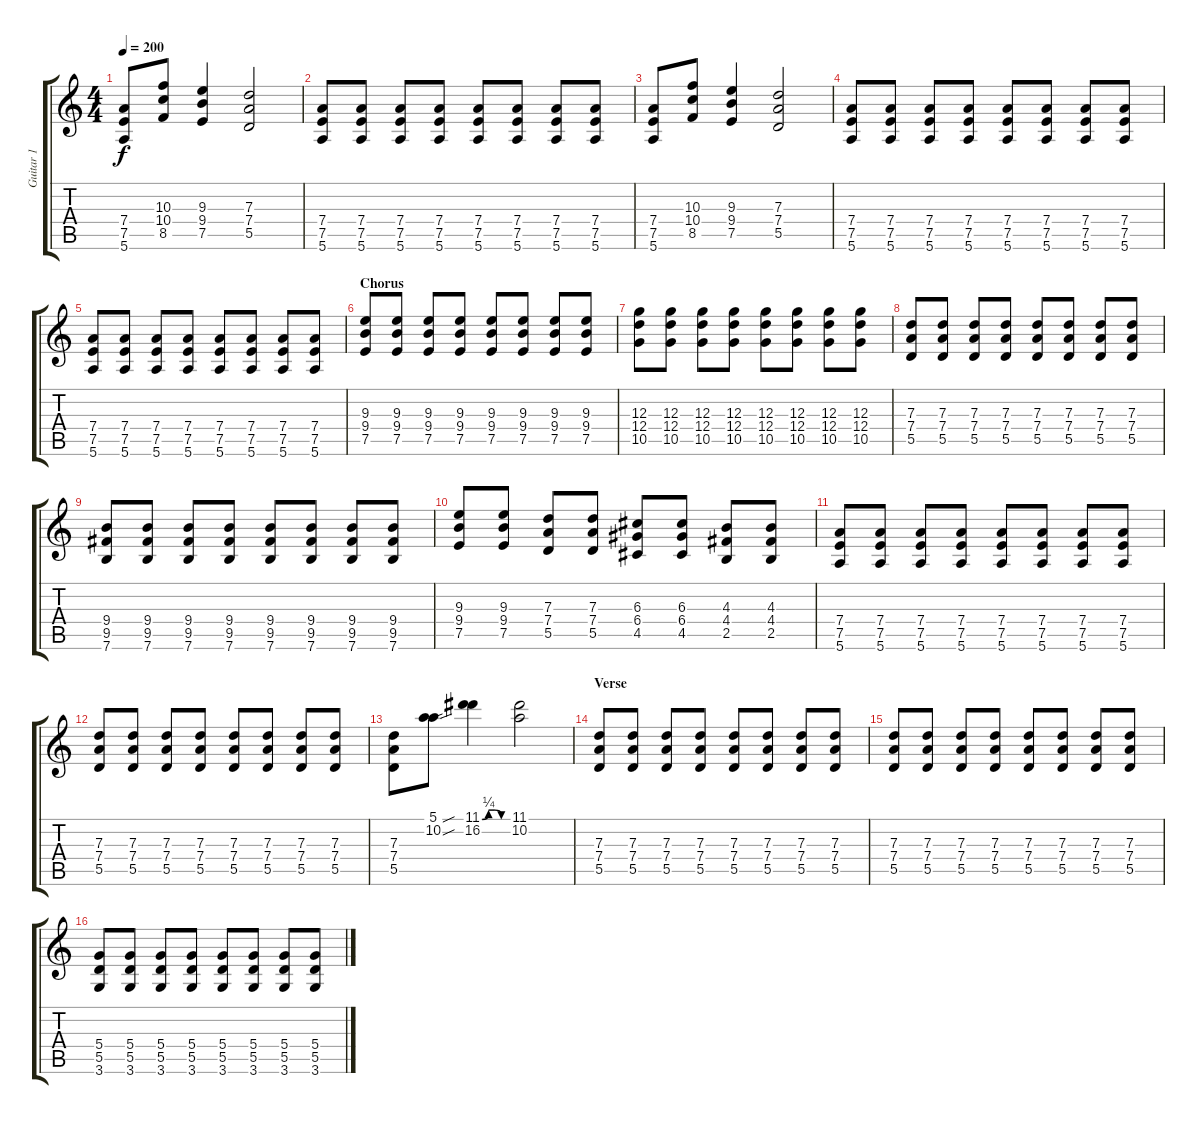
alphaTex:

\track ("Guitar 1" "Guitar 1") {instrument distortionguitar}
\staff {score tabs}
\tuning (E4 B3 G3 D3 A2 E2) {hide}
\ts (4 4)
\tempo 200
\clef g2
\ks c
(7.4 7.5 5.6).8{dy f} (10.3 10.4 8.5).8 (9.3 9.4 7.5).4 (7.3 7.4 5.5).2 |
(7.4 7.5 5.6).8 (7.4 7.5 5.6).8 (7.4 7.5 5.6).8 (7.4 7.5 5.6).8 (7.4 7.5 5.6).8 (7.4 7.5 5.6).8 (7.4 7.5 5.6).8 (7.4 7.5 5.6).8 |
(7.4 7.5 5.6).8 (10.3 10.4 8.5).8 (9.3 9.4 7.5).4 (7.3 7.4 5.5).2 |
(7.4 7.5 5.6).8 (7.4 7.5 5.6).8 (7.4 7.5 5.6).8 (7.4 7.5 5.6).8 (7.4 7.5 5.6).8 (7.4 7.5 5.6).8 (7.4 7.5 5.6).8 (7.4 7.5 5.6).8 |
(7.4 7.5 5.6).8 (7.4 7.5 5.6).8 (7.4 7.5 5.6).8 (7.4 7.5 5.6).8 (7.4 7.5 5.6).8 (7.4 7.5 5.6).8 (7.4 7.5 5.6).8 (7.4 7.5 5.6).8 |
\section ("" "Chorus")
(9.3 9.4 7.5).8 (9.3 9.4 7.5).8 (9.3 9.4 7.5).8 (9.3 9.4 7.5).8 (9.3 9.4 7.5).8 (9.3 9.4 7.5).8 (9.3 9.4 7.5).8 (9.3 9.4 7.5).8 |
(12.3 12.4 10.5).8 (12.3 12.4 10.5).8 (12.3 12.4 10.5).8 (12.3 12.4 10.5).8 (12.3 12.4 10.5).8 (12.3 12.4 10.5).8 (12.3 12.4 10.5).8 (12.3 12.4 10.5).8 |
(7.3 7.4 5.5).8 (7.3 7.4 5.5).8 (7.3 7.4 5.5).8 (7.3 7.4 5.5).8 (7.3 7.4 5.5).8 (7.3 7.4 5.5).8 (7.3 7.4 5.5).8 (7.3 7.4 5.5).8 |
(9.4 9.5 7.6).8 (9.4 9.5 7.6).8 (9.4 9.5 7.6).8 (9.4 9.5 7.6).8 (9.4 9.5 7.6).8 (9.4 9.5 7.6).8 (9.4 9.5 7.6).8 (9.4 9.5 7.6).8 |
(9.3 9.4 7.5).8 (9.3 9.4 7.5).8 (7.3 7.4 5.5).8 (7.3 7.4 5.5).8 (6.3 6.4 4.5).8 (6.3 6.4 4.5).8 (4.3 4.4 2.5).8 (4.3 4.4 2.5).8 |
(7.4 7.5 5.6).8 (7.4 7.5 5.6).8 (7.4 7.5 5.6).8 (7.4 7.5 5.6).8 (7.4 7.5 5.6).8 (7.4 7.5 5.6).8 (7.4 7.5 5.6).8 (7.4 7.5 5.6).8 |
(7.3 7.4 5.5).8 (7.3 7.4 5.5).8 (7.3 7.4 5.5).8 (7.3 7.4 5.5).8 (7.3 7.4 5.5).8 (7.3 7.4 5.5).8 (7.3 7.4 5.5).8 (7.3 7.4 5.5).8 |
(7.3 7.4 5.5).8 (5.1{sou} 10.2{sou}).8 (11.1{be (custom 0 0 15 1 30 1 45 0 60 0)} 16.2).4 (11.1 10.2).2 |
\section ("" "Verse")
(7.3 7.4 5.5).8 (7.3 7.4 5.5).8 (7.3 7.4 5.5).8 (7.3 7.4 5.5).8 (7.3 7.4 5.5).8 (7.3 7.4 5.5).8 (7.3 7.4 5.5).8 (7.3 7.4 5.5).8 |
(7.3 7.4 5.5).8 (7.3 7.4 5.5).8 (7.3 7.4 5.5).8 (7.3 7.4 5.5).8 (7.3 7.4 5.5).8 (7.3 7.4 5.5).8 (7.3 7.4 5.5).8 (7.3 7.4 5.5).8 |
(5.4 5.5 3.6).8 (5.4 5.5 3.6).8 (5.4 5.5 3.6).8 (5.4 5.5 3.6).8 (5.4 5.5 3.6).8 (5.4 5.5 3.6).8 (5.4 5.5 3.6).8 (5.4 5.5 3.6).8
